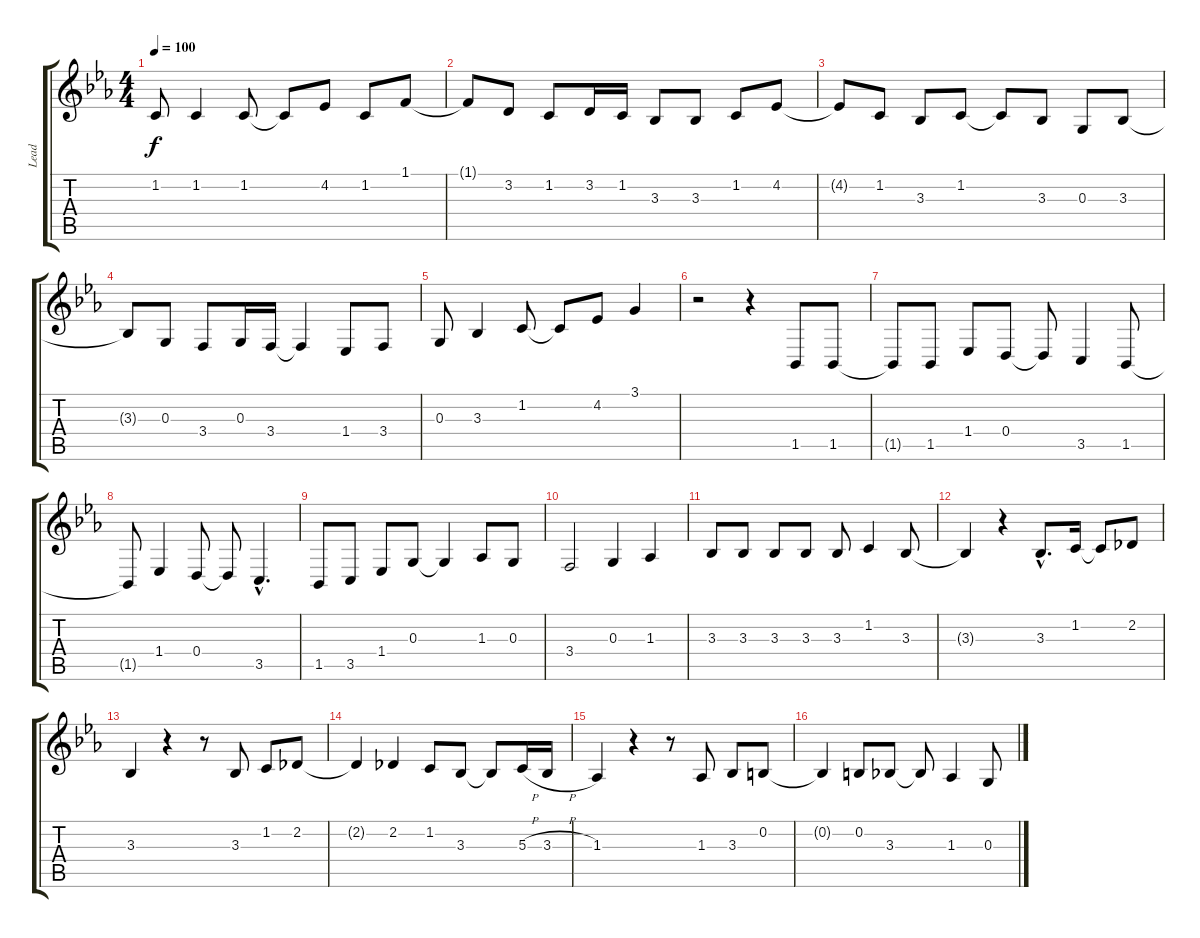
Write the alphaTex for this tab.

\track ("Lead" "Lead") {instrument stringensemble1}
\staff {score tabs}
\tuning (E4 B3 G3 D3 A2 E2) {hide}
\ts (4 4)
\tempo 100
\clef g2
\ks eb
1.2{t}.8{dy f} 1.2.4 1.2.8 1.2{t}.8 4.2.8 1.2.8 1.1.8 |
1.1{t}.8 3.2.8 1.2.8 3.2.16 1.2.16 3.3.8 3.3.8 1.2.8 4.2.8 |
4.2{t}.8 1.2.8 3.3.8 1.2.8 1.2{t}.8 3.3.8 0.3.8 3.3.8 |
3.3{t}.8 0.3.8 3.4.8 0.3.16 3.4.16 3.4{t}.4 1.4.8 3.4.8 |
0.3.8 3.3.4 1.2.8 1.2{t}.8 4.2.8 3.1.4 |
r.2 r.4 1.5.8 1.5.8 |
1.5{t}.8 1.5.8 1.4.8 0.4.8 0.4{t}.8 3.5.4 1.5.8 |
1.5{t}.8 1.4.4 0.4.8 0.4{t}.8 3.5{hac}.4{d} |
1.5.8 3.5.8 1.4.8 0.3.8 0.3{t}.4 1.3.8 0.3.8 |
3.4.2 0.3.4 1.3.4 |
3.3.8 3.3.8 3.3.8 3.3.8 3.3.8 1.2.4 3.3.8 |
3.3{t}.4 r.4 3.3{hac}.8{d} 1.2.16 1.2{t}.8 2.2.8 |
3.3.4 r.4 r.8 3.3.8 1.2.8 2.2.8 |
2.2{t}.4 2.2.4 1.2.8 3.3.8 3.3{t}.8 5.3{h}.16 3.3{h}.16 |
1.3.4 r.4 r.8 1.3.8 3.3.8 0.2.8 |
0.2{t}.4 0.2.8 3.3.8 3.3{t}.8 1.3.4 0.3.8
